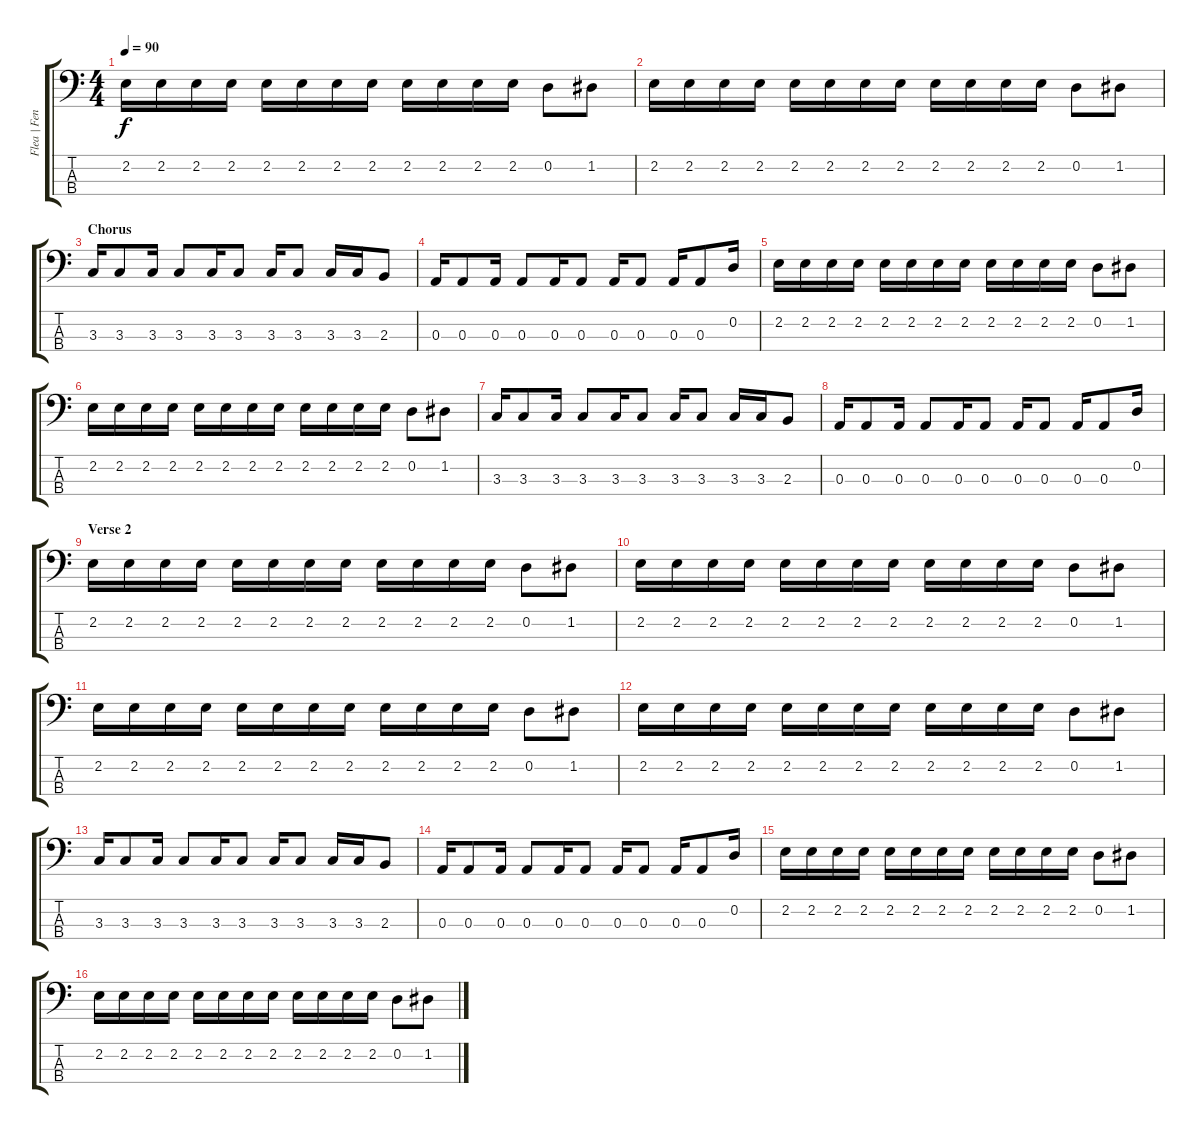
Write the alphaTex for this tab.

\track ("Flea | Fender Shell Pink Jazz | Bass" "Flea | Fen") {instrument electricbasspick}
\staff {score tabs}
\tuning (G2 D2 A1 E1) {hide}
\ts (4 4)
\tempo 90
\clef f4
\ks c
2.2.16{dy f} 2.2.16 2.2.16 2.2.16 2.2.16 2.2.16 2.2.16 2.2.16 2.2.16 2.2.16 2.2.16 2.2.16 0.2.8 1.2.8 |
2.2.16 2.2.16 2.2.16 2.2.16 2.2.16 2.2.16 2.2.16 2.2.16 2.2.16 2.2.16 2.2.16 2.2.16 0.2.8 1.2.8 |
\section ("" "Chorus")
3.3.16 3.3.8 3.3.16 3.3.8 3.3.16 3.3.8 3.3.16 3.3.8 3.3.16 3.3.16 2.3.8 |
0.3.16 0.3.8 0.3.16 0.3.8 0.3.16 0.3.8 0.3.16 0.3.8 0.3.16 0.3.8 0.2.16 |
2.2.16 2.2.16 2.2.16 2.2.16 2.2.16 2.2.16 2.2.16 2.2.16 2.2.16 2.2.16 2.2.16 2.2.16 0.2.8 1.2.8 |
2.2.16 2.2.16 2.2.16 2.2.16 2.2.16 2.2.16 2.2.16 2.2.16 2.2.16 2.2.16 2.2.16 2.2.16 0.2.8 1.2.8 |
3.3.16 3.3.8 3.3.16 3.3.8 3.3.16 3.3.8 3.3.16 3.3.8 3.3.16 3.3.16 2.3.8 |
0.3.16 0.3.8 0.3.16 0.3.8 0.3.16 0.3.8 0.3.16 0.3.8 0.3.16 0.3.8 0.2.16 |
\section ("" "Verse 2")
2.2.16 2.2.16 2.2.16 2.2.16 2.2.16 2.2.16 2.2.16 2.2.16 2.2.16 2.2.16 2.2.16 2.2.16 0.2.8 1.2.8 |
2.2.16 2.2.16 2.2.16 2.2.16 2.2.16 2.2.16 2.2.16 2.2.16 2.2.16 2.2.16 2.2.16 2.2.16 0.2.8 1.2.8 |
2.2.16 2.2.16 2.2.16 2.2.16 2.2.16 2.2.16 2.2.16 2.2.16 2.2.16 2.2.16 2.2.16 2.2.16 0.2.8 1.2.8 |
2.2.16 2.2.16 2.2.16 2.2.16 2.2.16 2.2.16 2.2.16 2.2.16 2.2.16 2.2.16 2.2.16 2.2.16 0.2.8 1.2.8 |
3.3.16 3.3.8 3.3.16 3.3.8 3.3.16 3.3.8 3.3.16 3.3.8 3.3.16 3.3.16 2.3.8 |
0.3.16 0.3.8 0.3.16 0.3.8 0.3.16 0.3.8 0.3.16 0.3.8 0.3.16 0.3.8 0.2.16 |
2.2.16 2.2.16 2.2.16 2.2.16 2.2.16 2.2.16 2.2.16 2.2.16 2.2.16 2.2.16 2.2.16 2.2.16 0.2.8 1.2.8 |
2.2.16 2.2.16 2.2.16 2.2.16 2.2.16 2.2.16 2.2.16 2.2.16 2.2.16 2.2.16 2.2.16 2.2.16 0.2.8 1.2.8
